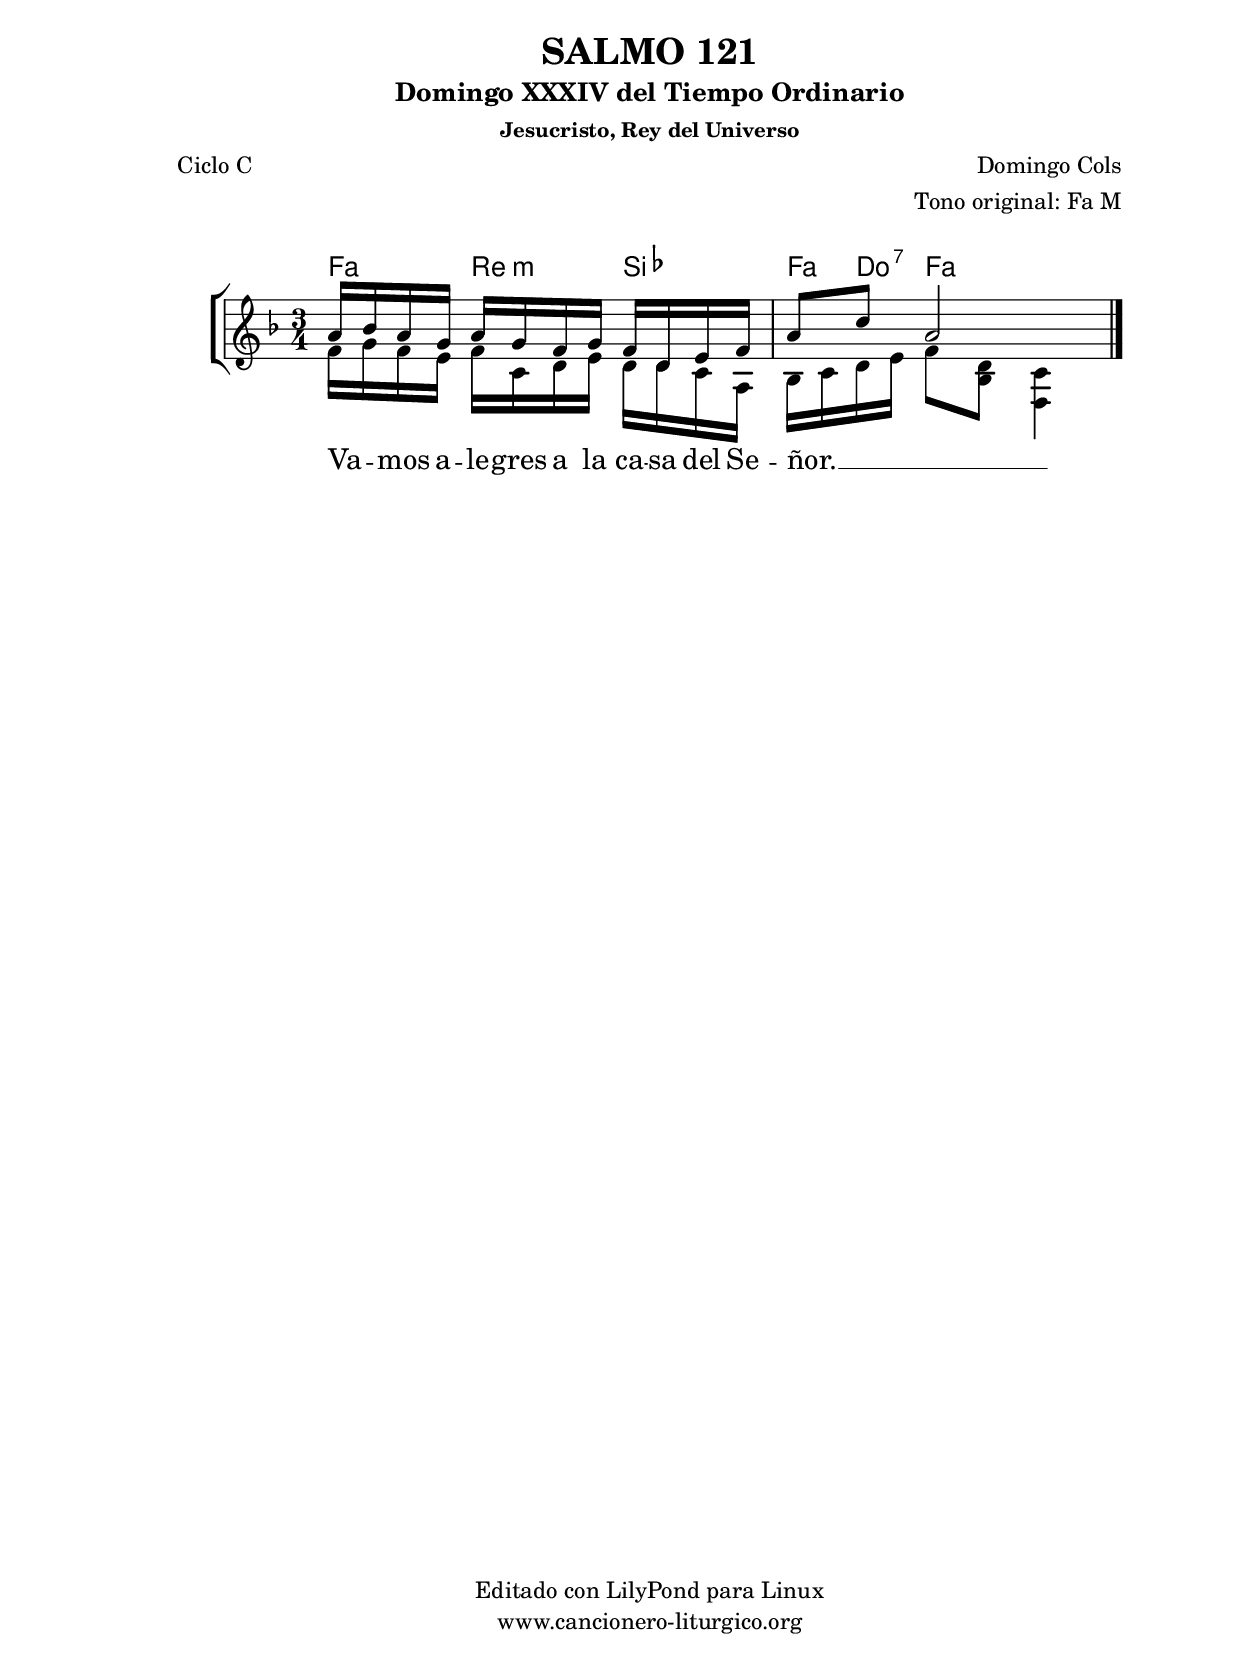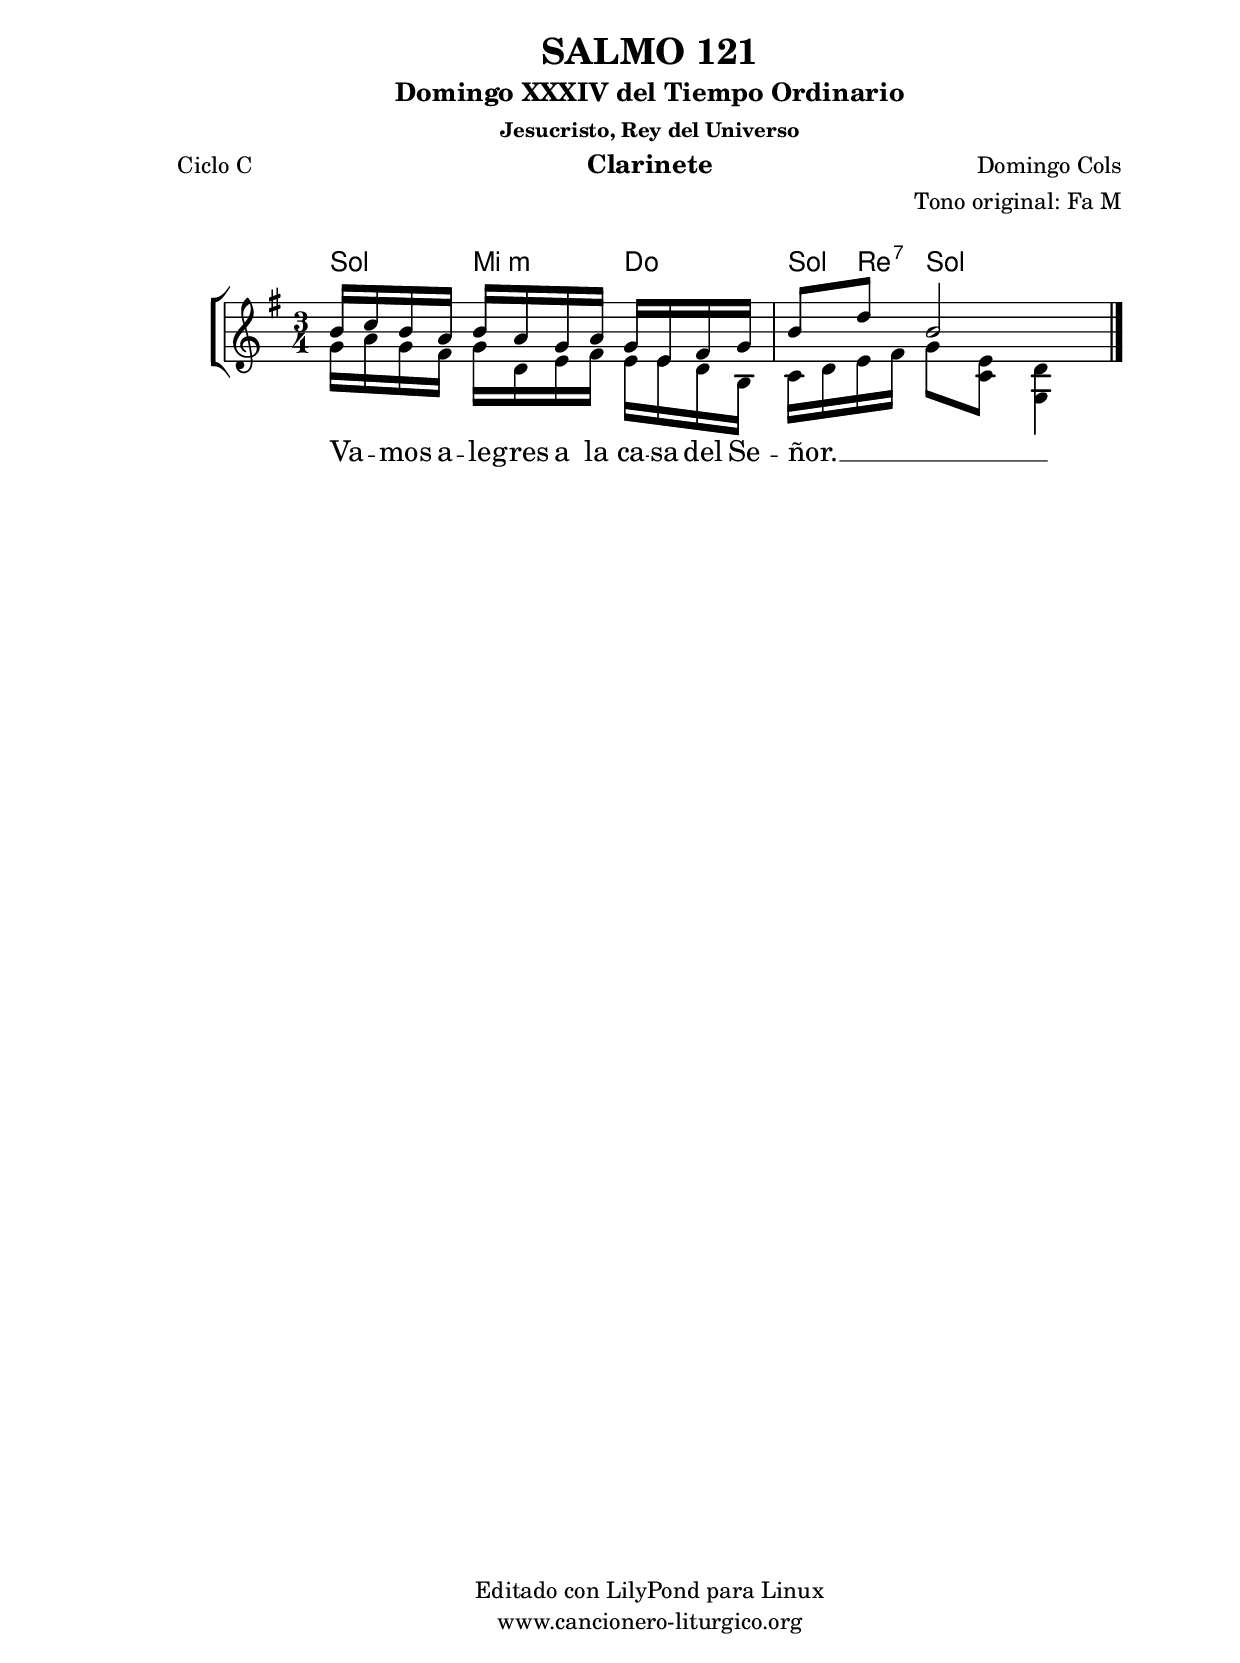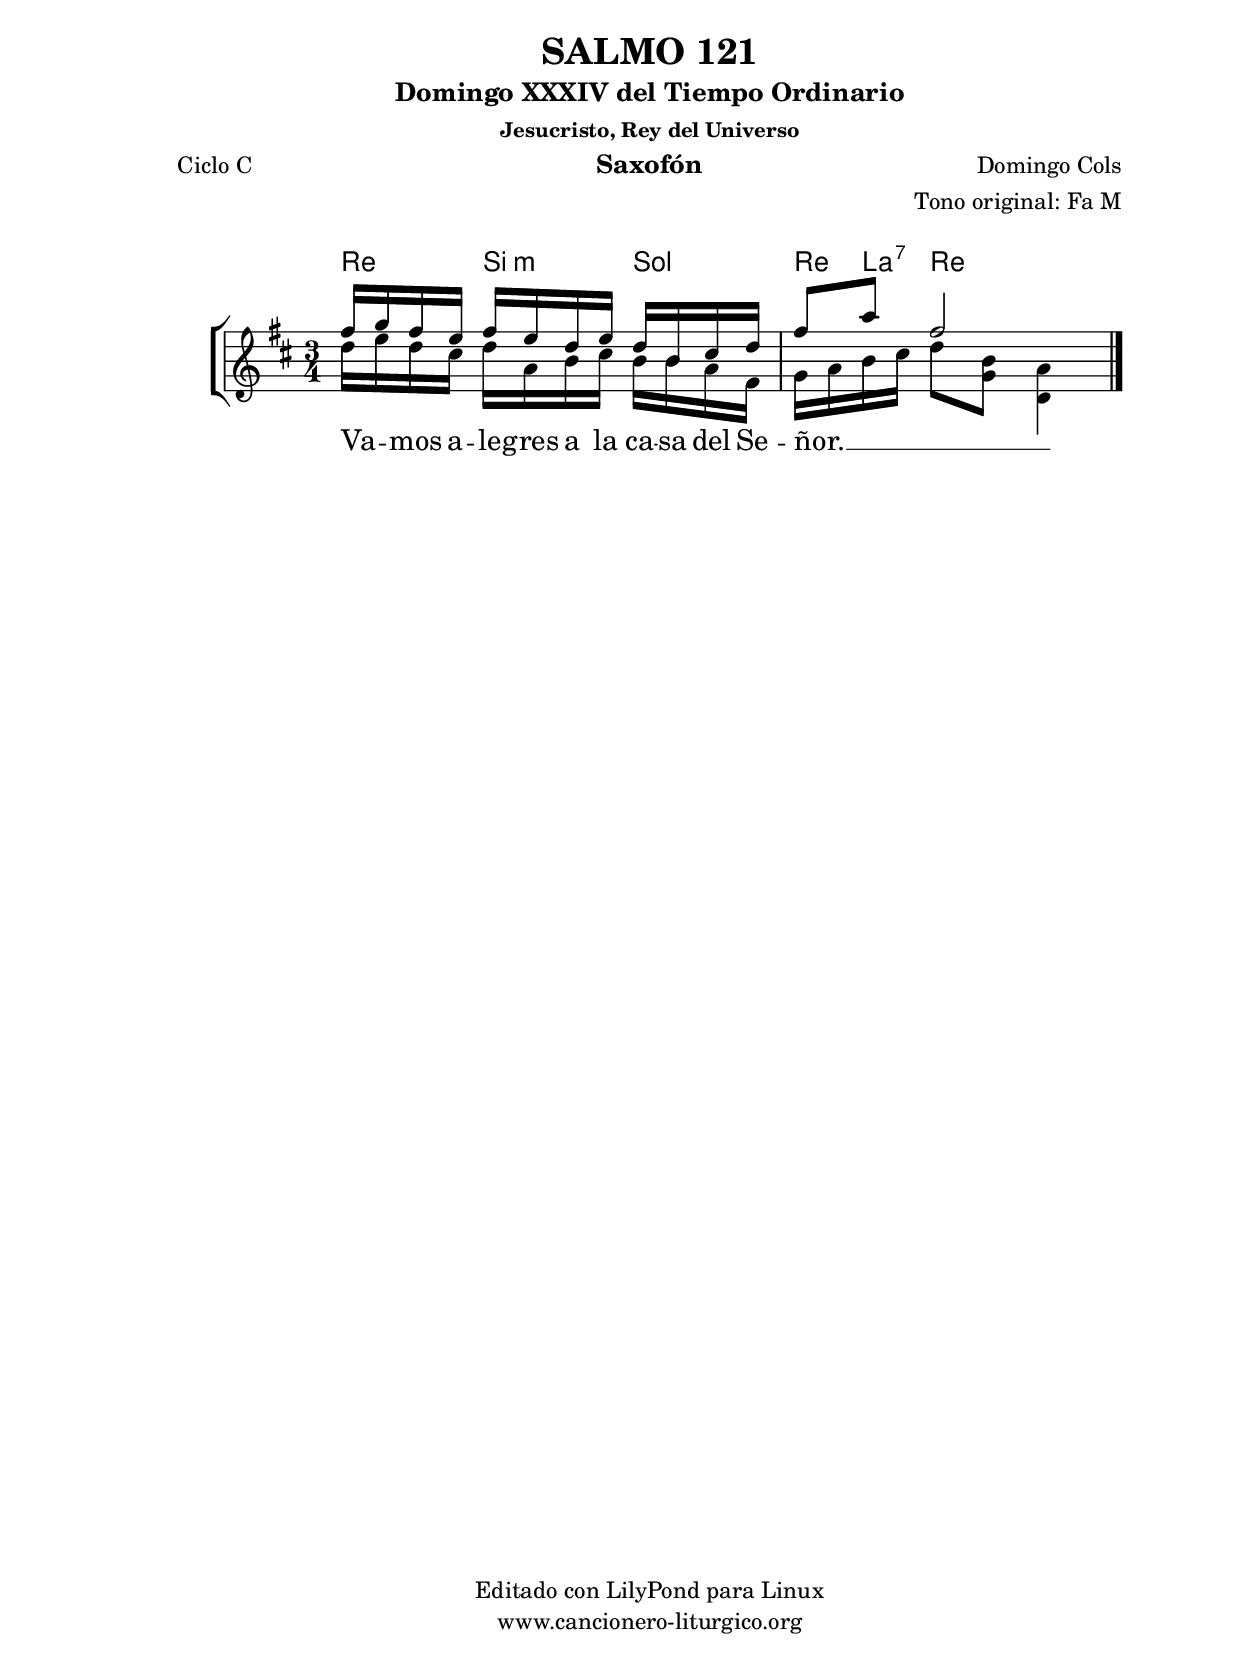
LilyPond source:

%
%para convertir .midi en .wav:
%timidity filename.midi -Ow -o finename.wav
%
%
%Para convertir de .wav a .mp3:
%lame -h -m j filename.wav
%
%
%para escuchar el midi:
%timidity nombrefichero.midi
%


%versión de lilypond para la que se ha escrito esta partitura:
\version "2.16.0"

	%Tamaño papel
	#(set-default-paper-size "a4")
	%Tamaño partitura
	#(set-global-staff-size 20)
	%No responde al pulsar sobre una nota
	#(ly:set-option 'point-and-click #f)

%parámetros del encabezamiento:
\header {
	title = "SALMO 121"
	subtitle = "Domingo XXXIV del Tiempo Ordinario"
	subsubtitle = "Jesucristo, Rey del Universo"
	composer = "Domingo Cols"
	poet = "Ciclo C"
	meter = ""
	arranger = "Tono original: Fa M"
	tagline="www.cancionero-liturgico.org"
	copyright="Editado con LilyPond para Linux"
	}

%parámetros asociados al papel:
\paper  {
	oddHeaderMarkup = \markup {\fill-line { \on-the-fly #not-first-page \fromproperty #'header:title \on-the-fly #not-first-page \fromproperty #'header:composer }}
	evenHeaderMarkup = \markup {\fill-line { \fromproperty #'header:composer \fromproperty #'header:title }}
	#(set-paper-size "a4")
	print-page-number = ##f
	first-page-number = 1
	print-first-page-number = ##f
%	head-separation = 3.0 \cm
	top-margin = 2.0 \cm
	bottom-margin = 0.5\cm
%%%	bottom-margin = -1.0\cm
	left-margin = 3.0 \cm
	line-width = 16.0 \cm 
	indent = 8\mm
	interscoreline = 2.\mm
	between-system-space = 15\mm
%	para que las partituras no llenen la hoja:
	ragged-bottom = ##t
%	idem para la última hoja:
	ragged-last-bottom = ##f
%	para que las partituras llenen el ancho del papel:
	ragged-last = ##f
	after-title-space = 2.5 \cm
%page-count=1
%system-count=8

	%Flexible Vertical Spacing
%	markup-markup-spacing =
%	#'((basic-distance . 15) (minimum-distance . 15) (padding . 3))
	markup-system-spacing =
	#'((basic-distance . 15) (minimum-distance . 15) (padding . 3))
	system-system-spacing =
	#'((basic-distance . 15) (minimum-distance . 15) (padding . 3))
	score-system-spacing =
	#'((basic-distance . 15) (minimum-distance . 15) (padding . 5))
%	top-system-spacing = % header
%	#'((basic-distance . 8) (minimum-distance . 0) (padding . 3))
%	top-markup-spacing =
%	#'((basic-distance . 20) (minimum-distance . 20) (padding . 3))
	last-bottom-spacing = % footer
	#'((basic-distance . 5) (minimum-distance . 5) (padding . 3))
%	score-markup-spacing =
%	#'((basic-distance . 16) (minimum-distance . 13) (padding . 3))

	}


%parámetros que afectan a toda la partitura:
global =  {
	%clave de sol (G):
	\clef G
	%armadura:
%	\transpose aes g
	\key f \major
	\tempo 8=80
	\set Score.tempoHideNote = ##t
	}


acordes = {
	\italianChords
	\chordmode {
%	\transpose aes g
{

f4 d:m bes f8 c:7 f4 f

	}
	}
}

melodia = 
%	\transpose aes g
{
	\relative c''{

\time 3/4
<<
\new Voice = "arriba" {
\voiceOne
a16 bes a g a g f g f d e f
a8 c a2
}
\new Voice = "abajo" {
\voiceTwo
f16 g f e f c d e d d c a
bes16 c d e f8 <d bes> <c f,>4
}
>>

	\bar "|."
	}
	}


texto = \lyricmode {
Va -- _ mos a -- le -- gres a la ca -- sa del Se -- ñor. __ _ _ _ _ _ _
	}


acordesStaff = \context ChordNames = acordesStaff <<
	\set chordChanges = ##t
	\acordes
	>>


vozStaff = \context Voice = vozStaff
\with {\consists "Ambitus_engraver"}
<<
%	\set Staff.instrumentName = ""
%	\set Staff.shortInstrumentName = ""
%	\set Staff.midiInstrument = #"clarinet"
%	\set Staff.midiInstrument = #"cello"
%	\set Staff.midiInstrument = #"flute"
	\set Staff.midiInstrument = #"electric guitar (jazz)"
%	\set Staff.midiInstrument = #"english horn"
%	\set Staff.midiInstrument = #"violin"
%	\set Staff.midiInstrument = #"glockenspiel"
	\set Staff.midiMinimumVolume = #0.7
	\set Staff.midiMaximumVolume = #0.9
	\global
	\melodia
	>>


textoStaff = \context Lyrics = textoStaff <<
	\lyricsto abajo \texto
	>>

\book {
	\score {
		\context ChoirStaff {
			\override StaffGroup.SystemStartBracket #'collapse-height = #1
			\override Score.SystemStartBar #'collapse-height = #1
			<<
			\acordesStaff
			\vozStaff
			\textoStaff
			>>
			}
		\layout {
	    		\context {
				\Lyrics
				\override LyricText #'font-size = #2
				}
	   		 \context {
				\Score
				%fontSize = #3
				\override StaffSymbol #'staff-space = #(magstep +3)
				%\override Beam #'thickness = #0.55
				%\override SpacingSpanner #'spacing-increment = #1.0
				%\override Slur #'height-limit = #1.5
				}
			}
		}
	\score {
		\unfoldRepeats
		\context ChoirStaff {
			<<
			\acordesStaff
			\vozStaff
			>>
			}
		\midi {
	  		\context {
	  			\Score
				tempoWholesPerMinute = #(ly:make-moment 70 4)
				}
			}
		}
	}

%Partitura para clarinete
#(define output-suffix "C")
\book {
	\header{
		instrument = "Clarinete"
		}
	\score {
		\context ChoirStaff {
			\override StaffGroup.SystemStartBracket #'collapse-height = #1
			\override Score.SystemStartBar #'collapse-height = #1
\transpose c d
			<<
			\acordesStaff
			\vozStaff
			\textoStaff
			>>
			}
		\layout {
	    		\context {
				\Lyrics
				\override LyricText #'font-size = #2
				}
	   		 \context {
				\Score
				%fontSize = #3
				\override StaffSymbol #'staff-space = #(magstep +3)
				%\override Beam #'thickness = #0.55
				%\override SpacingSpanner #'spacing-increment = #1.0
				%\override Slur #'height-limit = #1.5
				}
			}
		}
	}

%Partitura para saxofón
#(define output-suffix "S")
\book {
	\header{
		instrument = "Saxofón"
		}
	\score {
		\context ChoirStaff {
			\override StaffGroup.SystemStartBracket #'collapse-height = #1
			\override Score.SystemStartBar #'collapse-height = #1
\transpose c a
			<<
			\acordesStaff
			\vozStaff
			\textoStaff
			>>
			}
		\layout {
	    		\context {
				\Lyrics
				\override LyricText #'font-size = #2
				}
	   		 \context {
				\Score
				%fontSize = #3
				\override StaffSymbol #'staff-space = #(magstep +3)
				%\override Beam #'thickness = #0.55
				%\override SpacingSpanner #'spacing-increment = #1.0
				%\override Slur #'height-limit = #1.5
				}
			}
		}
	}

